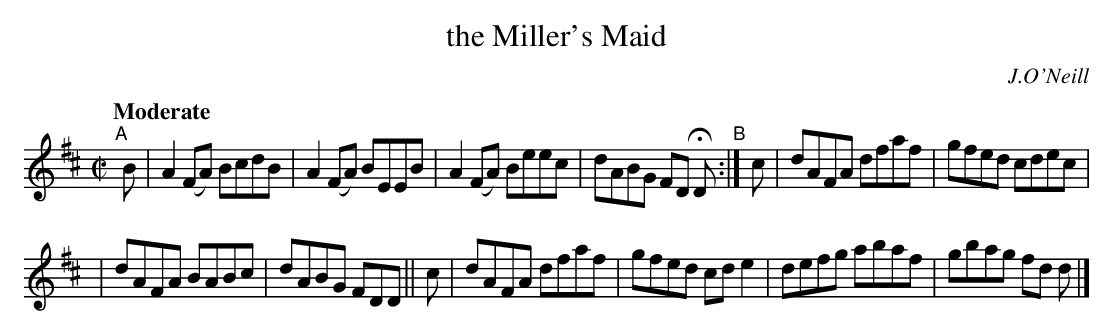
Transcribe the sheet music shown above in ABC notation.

X:1
T: the Miller's Maid
O: J.O'Neill
Q: "Moderate"
M: C|
L: 1/8
K: D
"^A"[|] B |\
A2(FA) BcdB | A2(FA) BEEB | A2(FA) Beec | dABG FD HD "^B":|\
c \
| dAFA dfaf | gfed cdec |
| dAFA BABc | dABG FDD ||\
c \
| dAFA dfaf | gfed cde2 \
| defg abaf | gbag fd d |]
